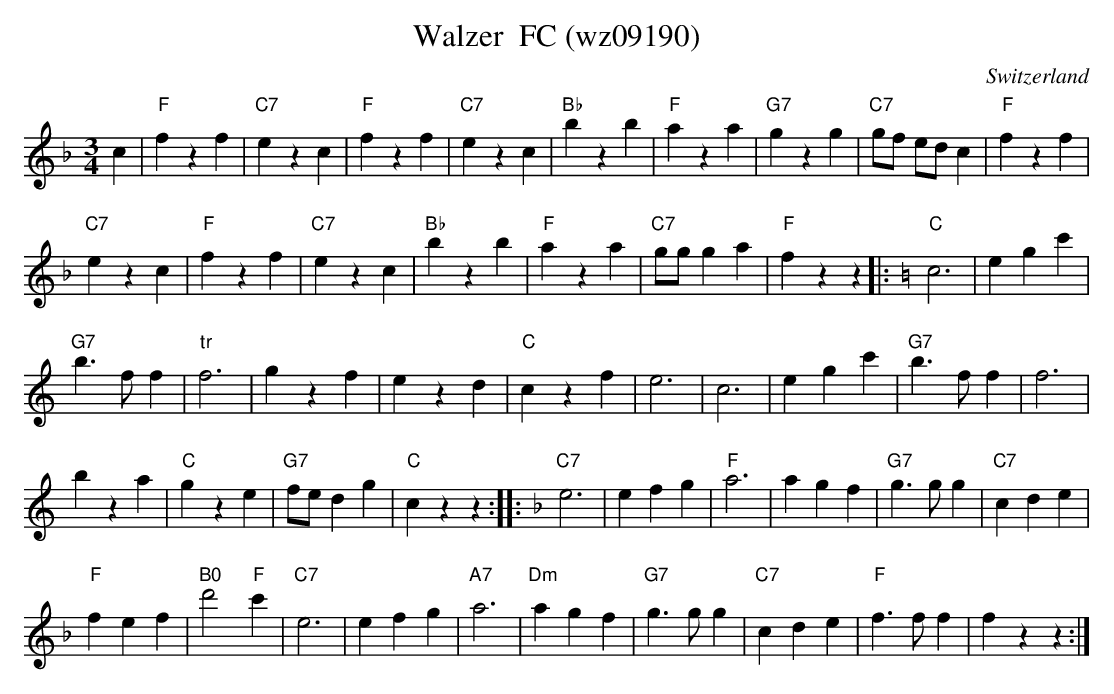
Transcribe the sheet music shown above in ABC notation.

X:1
T: Walzer  FC (wz09190)
M:3/4
L:1/4
O:Switzerland
K:F major
c |"F"fzf | "C7"ezc | "F"fzf | "C7"ezc | "Bb"bzb | "F"aza | "G7"gzg | "C7"g/f/ e/d/c | "F"fzf |
"C7"ezc | "F"fzf  | "C7"ezc | "Bb"bzb | "F"aza | "C7"g/g/ga | "F"fzz |: [K:C] "C"c3 | egc' |
"G7"b>ff | "tr"f3 | gzf | ezd | "C"czf | e3 | c3 | egc' | "G7"b>ff | f3 |
bza | "C"gze | "G7"f/e/dg | "C"czz :: [K:F] "C7"e3 | efg | "F"a3 | agf | "G7"g>gg | "C7"cde |
"F"fef | "B0"d'2"F"c' | "C7"e3 | efg | "A7"a3 | "Dm"agf | "G7"g>gg | "C7"cde | "F"f>ff | fzz :|
